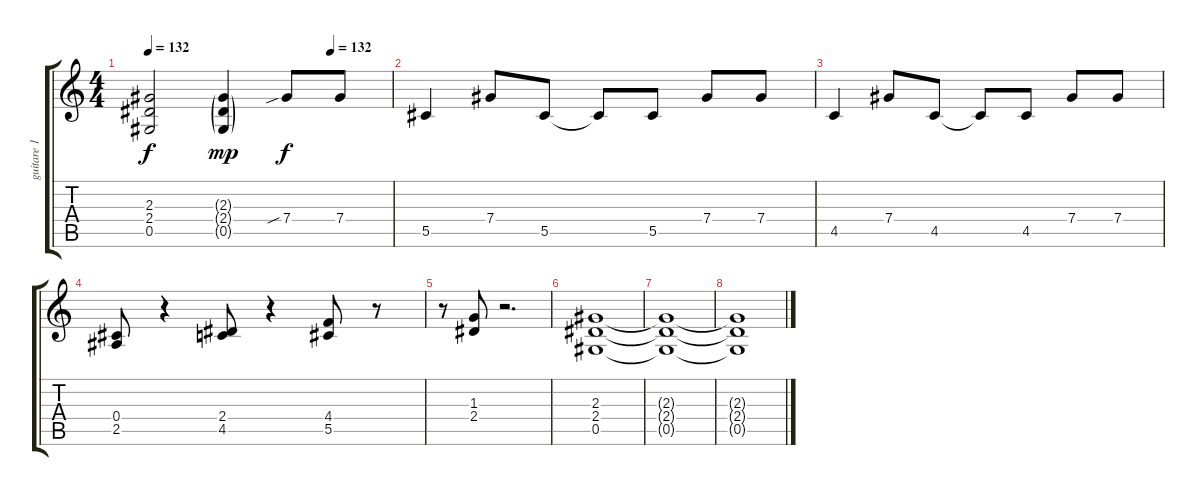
\track ("guitare 1" "guitare 1") {instrument electricguitarclean}
\staff {score tabs}
\tuning (Eb4 Bb3 Gb3 Db3 Ab2 Eb2) {hide}
\ts (4 4)
\tempo 132
\tempo (132 0.75)
\clef g2
\ks c
(2.3 2.4 0.5).2{dy f} (2.3{g} 2.4{g} 0.5{g}).4{dy mp} 7.4{sib}.8{dy f} 7.4.8 |
5.5.4 7.4.8 5.5.8 5.5{t}.8 5.5.8 7.4.8 7.4.8 |
4.5.4 7.4.8 4.5.8 4.5{t}.8 4.5.8 7.4.8 7.4.8 |
(0.4 2.5).8 r.4 (2.4 4.5).8 r.4 (4.4 5.5).8 r.8 |
r.8 (1.3 2.4).8 r.2{d} |
(2.3 2.4 0.5).1 |
(2.3{t} 2.4{t} 0.5{t}).1 |
(2.3{t} 2.4{t} 0.5{t}).1
